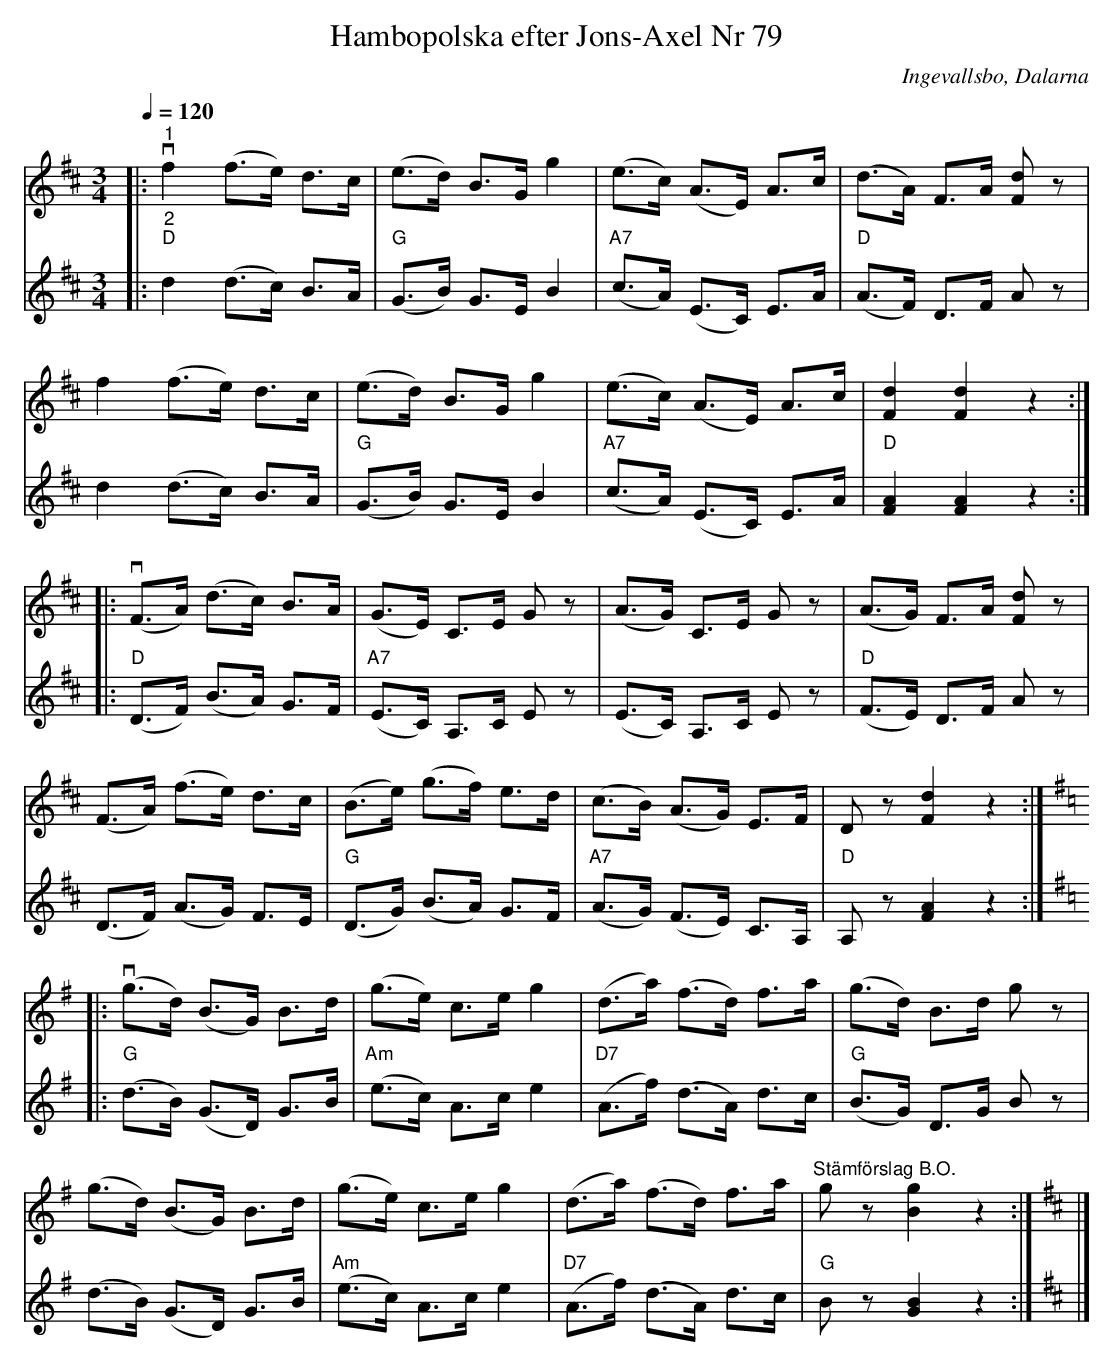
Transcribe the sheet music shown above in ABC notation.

X:1
T:Hambopolska efter Jons-Axel Nr 79
O:Ingevallsbo, Dalarna
L:1/8
Q:1/4=120
M:3/4
K:D
V:1
|:"^1"v f2 (f>e) d>c | (e>d) B>G g2 | (e>c) (A>E) A>c | (d>A) F>A [Fd] z |
f2 (f>e) d>c | (e>d) B>G g2 | (e>c) (A>E) A>c | [Fd]2 [Fd]2 z2 ::
v (F>A) (d>c) B>A | (G>E) C>E G z | (A>G) C>E G z | (A>G) F>A [Fd] z |
(F>A) (f>e) d>c | (B>e) (g>f) e>d | (c>B) (A>G) E>F | D z [Fd]2 z2 ::
[K:G]v (g>d) (B>G) B>d | (g>e) c>e g2 | (d>a) (f>d) f>a | (g>d) B>d g z |
(g>d) (B>G) B>d | (g>e) c>e g2 | (d>a) (f>d) f>a | "^Stämförslag B.O." g z [Bg]2 z2 :|[K:D] |]
V:2
|:"^2""D" d2 (d>c) B>A |"G" (G>B) G>E B2 |"A7" (c>A) (E>C) E>A | "D" (A>F) D>F A z |
d2 (d>c) B>A | "G" (G>B) G>E B2 |"A7" (c>A) (E>C) E>A |"D" [FA]2 [FA]2 z2 ::
"D" (D>F) (B>A) G>F | "A7" (E>C) A,>C E z | (E>C) A,>C E z | "D" (F>E) D>F A z |
(D>F) (A>G) F>E |"G" (D>G) (B>A) G>F | "A7" (A>G) (F>E) C>A, |"D" A, z [FA]2 z2 ::
[K:G]"G" (d>B) (G>D) G>B |"Am" (e>c) A>c e2 | "D7" (A>f) (d>A) d>c |"G" (B>G) D>G B z |
(d>B) (G>D) G>B |"Am" (e>c) A>c e2 | "D7" (A>f) (d>A) d>c |"G" B z [GB]2 z2 :|[K:D] |]
